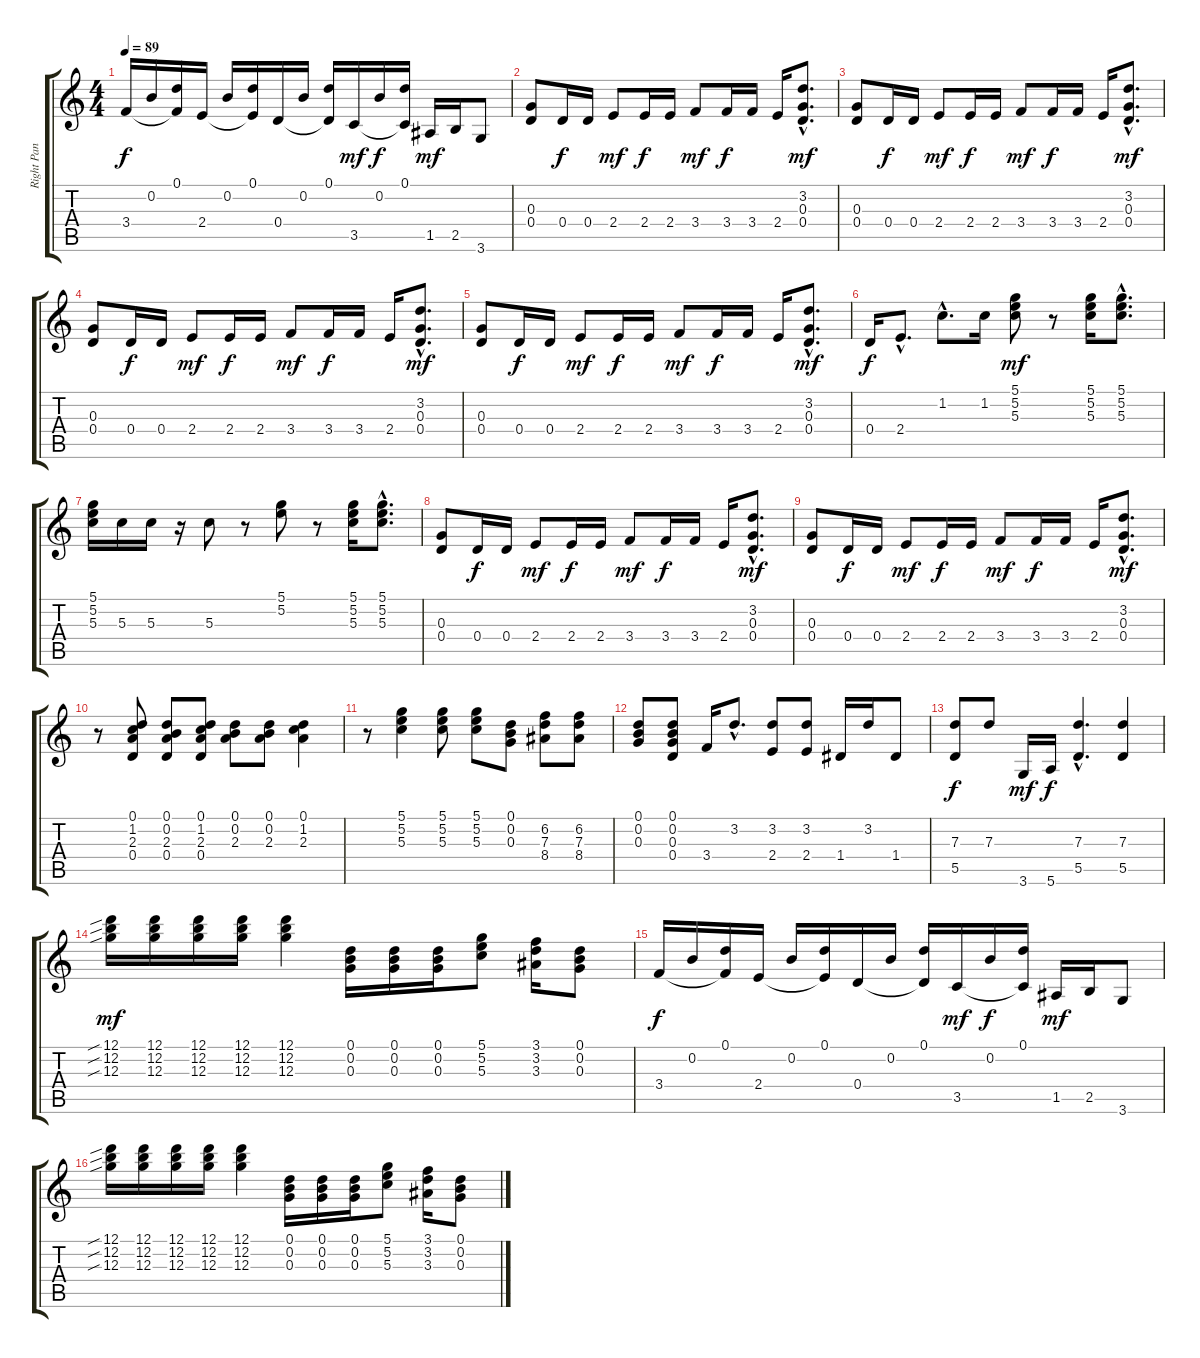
\track ("Right Pan Guitar" "Right Pan ") {instrument distortionguitar}
\staff {score tabs}
\tuning (D4 B3 G3 D3 A2 E2) {hide}
\ts (4 4)
\tempo 89
\clef g2
\ks c
3.4.16{dy f} 0.2.16 (0.1 3.4{t}).16 2.4.16 0.2.16 (0.1 2.4{t}).16 0.4.16 0.2.16 (0.1 0.4{t}).16 3.5.16{dy mf} 0.2.16{dy f} (0.1 3.5{t}).16 1.5.16{dy mf} 2.5.16 3.6.8 |
(0.3 0.4).8 0.4.16{dy f} 0.4.16 2.4.8{dy mf} 2.4.16{dy f} 2.4.16 3.4.8{dy mf} 3.4.16{dy f} 3.4.16 2.4.16 (3.2{hac} 0.3{hac} 0.4{hac}).8{d dy mf} |
(0.3 0.4).8 0.4.16{dy f} 0.4.16 2.4.8{dy mf} 2.4.16{dy f} 2.4.16 3.4.8{dy mf} 3.4.16{dy f} 3.4.16 2.4.16 (3.2{hac} 0.3{hac} 0.4{hac}).8{d dy mf} |
(0.3 0.4).8 0.4.16{dy f} 0.4.16 2.4.8{dy mf} 2.4.16{dy f} 2.4.16 3.4.8{dy mf} 3.4.16{dy f} 3.4.16 2.4.16 (3.2{hac} 0.3{hac} 0.4{hac}).8{d dy mf} |
(0.3 0.4).8 0.4.16{dy f} 0.4.16 2.4.8{dy mf} 2.4.16{dy f} 2.4.16 3.4.8{dy mf} 3.4.16{dy f} 3.4.16 2.4.16 (3.2{hac} 0.3{hac} 0.4{hac}).8{d dy mf} |
0.4.16{dy f} 2.4{hac}.8{d} 1.2{hac}.8{d} 1.2.16 (5.1 5.2 5.3).8{dy mf} r.8 (5.1 5.2 5.3).16 (5.1{hac} 5.2{hac} 5.3{hac}).8{d} |
(5.1 5.2 5.3).16 5.3.16 5.3.16 r.16 5.3.8 r.8 (5.1 5.2).8 r.8 (5.1 5.2 5.3).16 (5.1{hac} 5.2{hac} 5.3{hac}).8{d} |
(0.3 0.4).8 0.4.16{dy f} 0.4.16 2.4.8{dy mf} 2.4.16{dy f} 2.4.16 3.4.8{dy mf} 3.4.16{dy f} 3.4.16 2.4.16 (3.2{hac} 0.3{hac} 0.4{hac}).8{d dy mf} |
(0.3 0.4).8 0.4.16{dy f} 0.4.16 2.4.8{dy mf} 2.4.16{dy f} 2.4.16 3.4.8{dy mf} 3.4.16{dy f} 3.4.16 2.4.16 (3.2{hac} 0.3{hac} 0.4{hac}).8{d dy mf} |
r.8 (0.1 1.2 2.3 0.4).8 (0.1 0.2 2.3 0.4).8 (0.1 1.2 2.3 0.4).8 (0.1 0.2 2.3).8 (0.1 0.2 2.3).8 (0.1 1.2 2.3).4 |
r.8 (5.1 5.2 5.3).4 (5.1 5.2 5.3).8 (5.1 5.2 5.3).8 (0.1 0.2 0.3).8 (6.2 7.3 8.4).8 (6.2 7.3 8.4).8 |
(0.1 0.2 0.3).8 (0.1 0.2 0.3 0.4).8 3.4.16 3.2{hac}.8{d} (3.2 2.4).8 (3.2 2.4).8 1.4.16 3.2.16 1.4.8 |
(7.3 5.5).8{dy f} 7.3.8 3.6.16{dy mf} 5.6.16{dy f} (7.3{hac} 5.5{hac}).4{d} (7.3 5.5).4 |
(12.1{sib} 12.2{sib} 12.3{sib}).16{dy mf} (12.1 12.2 12.3).16 (12.1 12.2 12.3).16 (12.1 12.2 12.3).16 (12.1 12.2 12.3).4 (0.1 0.2 0.3).16 (0.1 0.2 0.3).16 (0.1 0.2 0.3).16 (5.1 5.2 5.3).8 (3.1 3.2 3.3).16 (0.1 0.2 0.3).8 |
3.4.16{dy f} 0.2.16 (0.1 3.4{t}).16 2.4.16 0.2.16 (0.1 2.4{t}).16 0.4.16 0.2.16 (0.1 0.4{t}).16 3.5.16{dy mf} 0.2.16{dy f} (0.1 3.5{t}).16 1.5.16{dy mf} 2.5.16 3.6.8 |
(12.1{sib} 12.2{sib} 12.3{sib}).16 (12.1 12.2 12.3).16 (12.1 12.2 12.3).16 (12.1 12.2 12.3).16 (12.1 12.2 12.3).4 (0.1 0.2 0.3).16 (0.1 0.2 0.3).16 (0.1 0.2 0.3).16 (5.1 5.2 5.3).8 (3.1 3.2 3.3).16 (0.1 0.2 0.3).8
